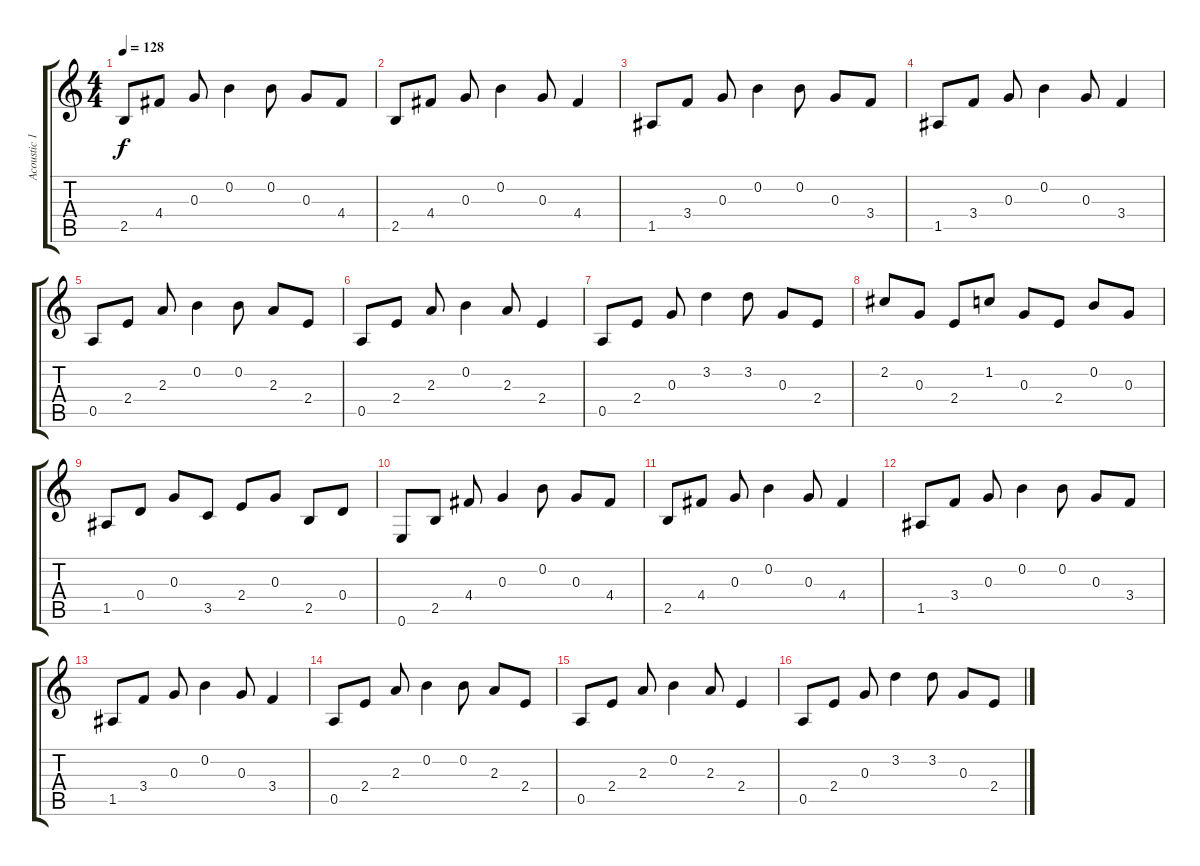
\track ("Acoustic 1" "Acoustic 1") {instrument electricguitarclean}
\staff {score tabs}
\tuning (E4 B3 G3 D3 A2 E2) {hide}
\ts (4 4)
\tempo 128
\clef g2
\ks c
2.5.8{dy f instrument electricguitarclean} 4.4.8 0.3.8 0.2.4 0.2.8 0.3.8 4.4.8 |
2.5.8 4.4.8 0.3.8 0.2.4 0.3.8 4.4.4 |
1.5.8 3.4.8 0.3.8 0.2.4 0.2.8 0.3.8 3.4.8 |
1.5.8 3.4.8 0.3.8 0.2.4 0.3.8 3.4.4 |
0.5.8 2.4.8 2.3.8 0.2.4 0.2.8 2.3.8 2.4.8 |
0.5.8 2.4.8 2.3.8 0.2.4 2.3.8 2.4.4 |
0.5.8 2.4.8 0.3.8 3.2.4 3.2.8 0.3.8 2.4.8 |
2.2.8 0.3.8 2.4.8 1.2.8 0.3.8 2.4.8 0.2.8 0.3.8 |
1.5.8 0.4.8 0.3.8 3.5.8 2.4.8 0.3.8 2.5.8 0.4.8 |
0.6.8 2.5.8 4.4.8 0.3.4 0.2.8 0.3.8 4.4.8 |
2.5.8 4.4.8 0.3.8 0.2.4 0.3.8 4.4.4 |
1.5.8 3.4.8 0.3.8 0.2.4 0.2.8 0.3.8 3.4.8 |
1.5.8 3.4.8 0.3.8 0.2.4 0.3.8 3.4.4 |
0.5.8 2.4.8 2.3.8 0.2.4 0.2.8 2.3.8 2.4.8 |
0.5.8 2.4.8 2.3.8 0.2.4 2.3.8 2.4.4 |
0.5.8 2.4.8 0.3.8 3.2.4 3.2.8 0.3.8 2.4.8
